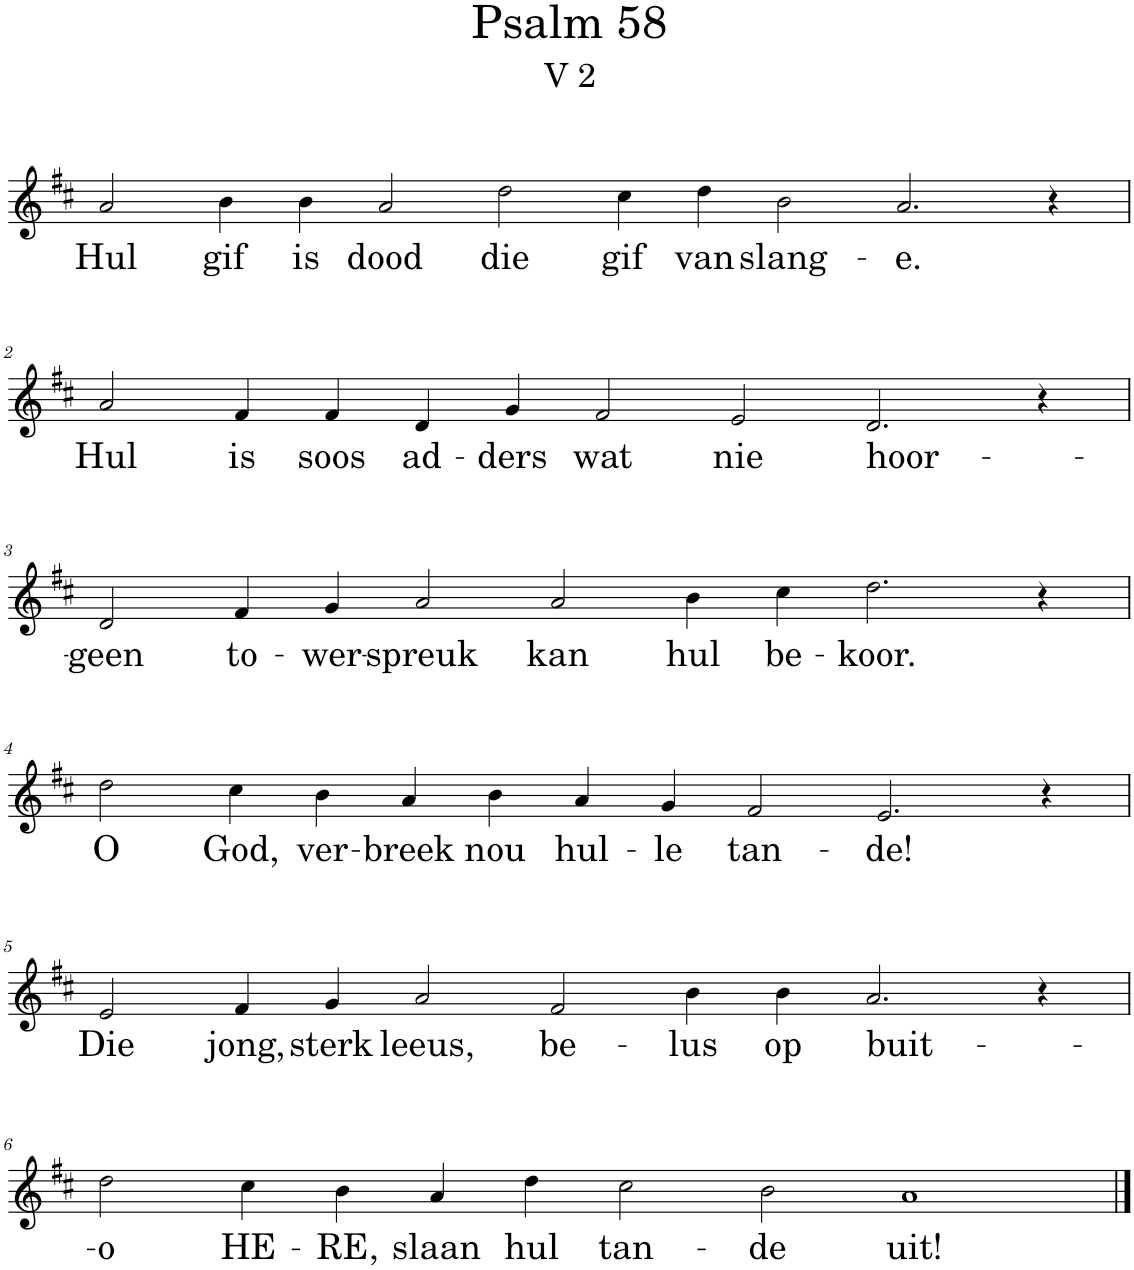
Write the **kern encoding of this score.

**kern	**text
*part1	*part1
*staff1	*staff1
*I"Pipe Organ	*
*I'Org.	*
*clefG2	*
*k[f#c#]	*
*M16/4	*
=1	=1
!	!LO:LY:b
2a/	Hul
!	!LO:LY:b
4b\	gif
!	!LO:LY:b
4b\	is
!	!LO:LY:b
2a/	dood
!	!LO:LY:b
2dd\	die
!	!LO:LY:b
4cc#\	gif
!	!LO:LY:b
4dd\	van
!	!LO:LY:b
2b\	slang-
!	!LO:LY:b
2.a/	-e.
4r	.
!!LO:LB:g=z
=2	=2
*M14/4	*
!	!LO:LY:b
2a/	Hul
!	!LO:LY:b
4f#/	is
!	!LO:LY:b
4f#/	soos
!	!LO:LY:b
4d/	ad-
!	!LO:LY:b
4g/	-ders
!	!LO:LY:b
2f#/	wat
!	!LO:LY:b
2e/	nie
!	!LO:LY:b
2.d/	hoor-
4r	.
!!LO:LB:g=z
=3	=3
!	!LO:LY:b
2d/	-geen
!	!LO:LY:b
4f#/	to-
!	!LO:LY:b
4g/	-wer-
!	!LO:LY:b
2a/	-spreuk
!	!LO:LY:b
2a/	kan
!	!LO:LY:b
4b\	hul
!	!LO:LY:b
4cc#\	be-
!	!LO:LY:b
2.dd\	-koor.
4r	.
!!LO:LB:g=z
=4	=4
!	!LO:LY:b
2dd\	O
!	!LO:LY:b
4cc#\	God,
!	!LO:LY:b
4b\	ver-
!	!LO:LY:b
4a/	-breek
!	!LO:LY:b
4b\	nou
!	!LO:LY:b
4a/	hul-
!	!LO:LY:b
4g/	-le
!	!LO:LY:b
2f#/	tan-
!	!LO:LY:b
2.e/	-de!
4r	.
!!LO:LB:g=z
=5	=5
!	!LO:LY:b
2e/	Die
!	!LO:LY:b
4f#/	jong,
!	!LO:LY:b
4g/	sterk
!	!LO:LY:b
2a/	leeus,
!	!LO:LY:b
2f#/	be-
!	!LO:LY:b
4b\	-lus
!	!LO:LY:b
4b\	op
!	!LO:LY:b
2.a/	buit-
4r	.
!!LO:LB:g=z
=6	=6
!	!LO:LY:b
2dd\	-o
!	!LO:LY:b
4cc#\	HE-
!	!LO:LY:b
4b\	-RE,
!	!LO:LY:b
4a/	slaan
!	!LO:LY:b
4dd\	hul
!	!LO:LY:b
2cc#\	tan-
!	!LO:LY:b
2b\	-de
!	!LO:LY:b
1a	uit!
==	==
*-	*-
